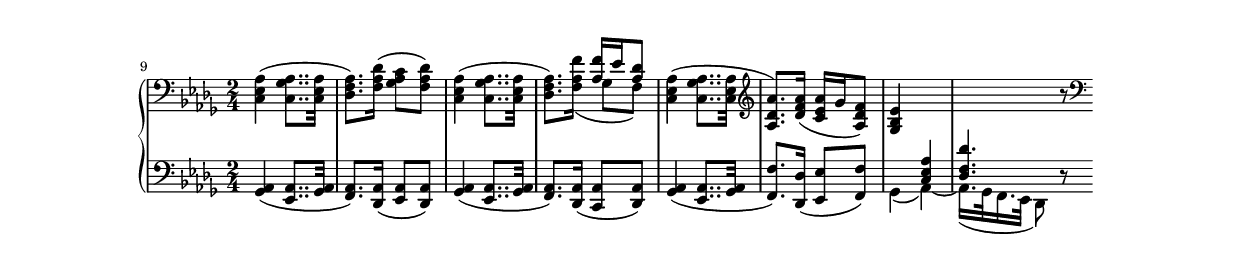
\version "2.11.51"
\include "english.ly"
#(set-global-staff-size 15)
\paper {
  line-width = 16\cm
  indent = 0\cm
}

% NR 1.7 Repeats

% Beethoven, Op. 57
% Piano sonata 23 - Dem Grafen Franz von Brunswick Gewidmet
% Movt II, Andante con moto
% Measures 9 - 16

\new PianoStaff <<

   \new Staff = RH {
      \clef bass
      \key df \major
      \time 2/4
      \set Score.currentBarNumber = #9
      \bar "|:"
      <af ef c>4 (
      <af gf c>8..
      <af ef c>32
      |
      <af f df>8. )
      <df' af f>16 (
      <c' af gf>8
      <df' af f>8 )
      |
      <af ef c>4 (
      <af gf c>8..
      <af ef c>32
      |
      <af f df>8. )
      \slurDown
      <f' af f>16 (
      <<
         {
            \voiceTwo
            gf8
            f8 )
         }
         \new Voice {
            \voiceOne
            <f' af>16
            ef'16
            <df' af>8
         }
      >>
      \oneVoice
      |
      <af ef c>4 (
      <af gf c>8..
      <af ef c>32
      \clef treble
      |
      <af' df' af>8. )
      <af' f' df'>16 (
      <af' ef' c'>16
      gf'16
      <f' df' af>8 )
      |
      \slurUp
      <ef' bf gf>4
      \change Staff = LH
      \voiceOne
      <af ef c>4
      |
      <df' f df>4.
      \change Staff = RH
      \oneVoice
      r8
      \clef bass
      \bar ":|"
   }

   \new Staff = LH {
      \clef bass
      \key df \major
      \time 2/4
      <af, gf,>4 (
      <af, ef,>8..
      <af, gf,>32
      |
      <af, f,>8. )
      <af, df,>16 (
      <af, ef,>8
      <af, df,>8 )
      |
      <af, gf,>4 (
      <af, ef,>8..
      <af, gf,>32
      |
      <af, f,>8. )
      <af, df,>16 (
      <af, c,>8
      <af, df,> )
      |
      <af, gf,>4 (
      <af, ef,>8..
      <af, gf,>32
      |
      <f f,>8. )
      <df df,>16 (
      <ef ef,>8
      <f f,>8 )
      |
      \voiceTwo
      gf,4  (
      af,4 ~ )
      |
      af,16. [ ( 
      gf,32
      f,16.
      ef,32 ]
      df,8 )
      \oneVoice
      r8
   }
   
>>
